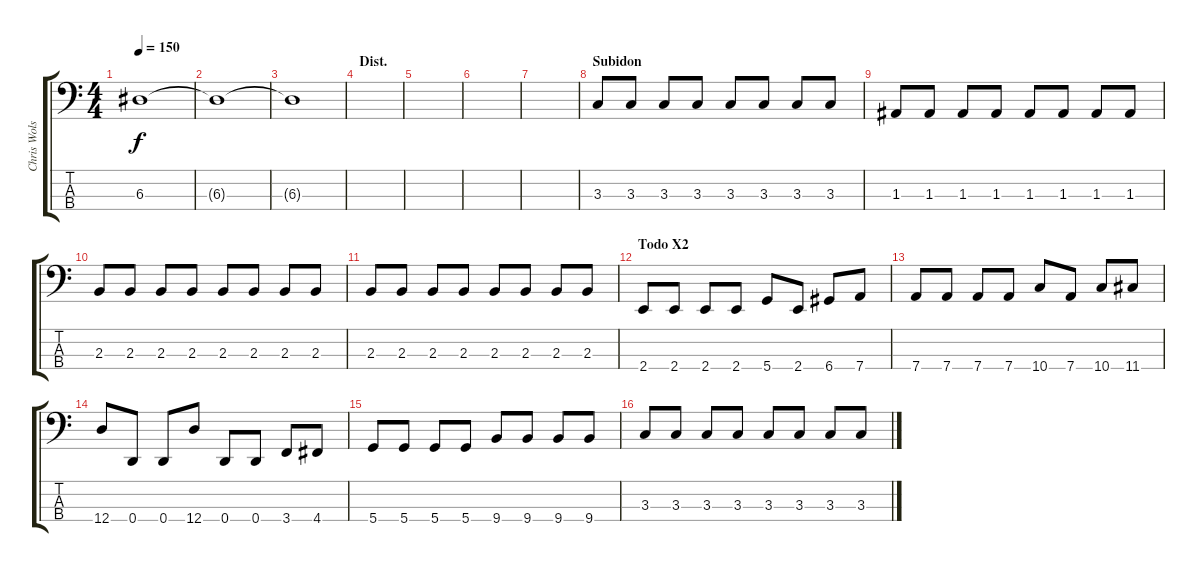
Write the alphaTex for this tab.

\track ("Chris Wolstenholme" "Chris Wols") {instrument fretlessbass}
\staff {score tabs}
\tuning (G2 D2 A1 D1) {hide}
\ts (4 4)
\tempo 150
\clef f4
\ks c
6.3{t}.1{dy f} |
6.3{t}.1 |
6.3{t}.1 |
\section ("" "Dist.")
|
|
|
|
\section ("" "Subidon")
3.3.8 3.3.8 3.3.8 3.3.8 3.3.8 3.3.8 3.3.8 3.3.8 |
1.3.8 1.3.8 1.3.8 1.3.8 1.3.8 1.3.8 1.3.8 1.3.8 |
2.3.8 2.3.8 2.3.8 2.3.8 2.3.8 2.3.8 2.3.8 2.3.8 |
2.3.8 2.3.8 2.3.8 2.3.8 2.3.8 2.3.8 2.3.8 2.3.8 |
\section ("" "Todo X2")
2.4.8 2.4.8 2.4.8 2.4.8 5.4.8 2.4.8 6.4.8 7.4.8 |
7.4.8 7.4.8 7.4.8 7.4.8 10.4.8 7.4.8 10.4.8 11.4.8 |
12.4.8 0.4.8 0.4.8 12.4.8 0.4.8 0.4.8 3.4.8 4.4.8 |
5.4.8 5.4.8 5.4.8 5.4.8 9.4.8 9.4.8 9.4.8 9.4.8 |
3.3.8 3.3.8 3.3.8 3.3.8 3.3.8 3.3.8 3.3.8 3.3.8
